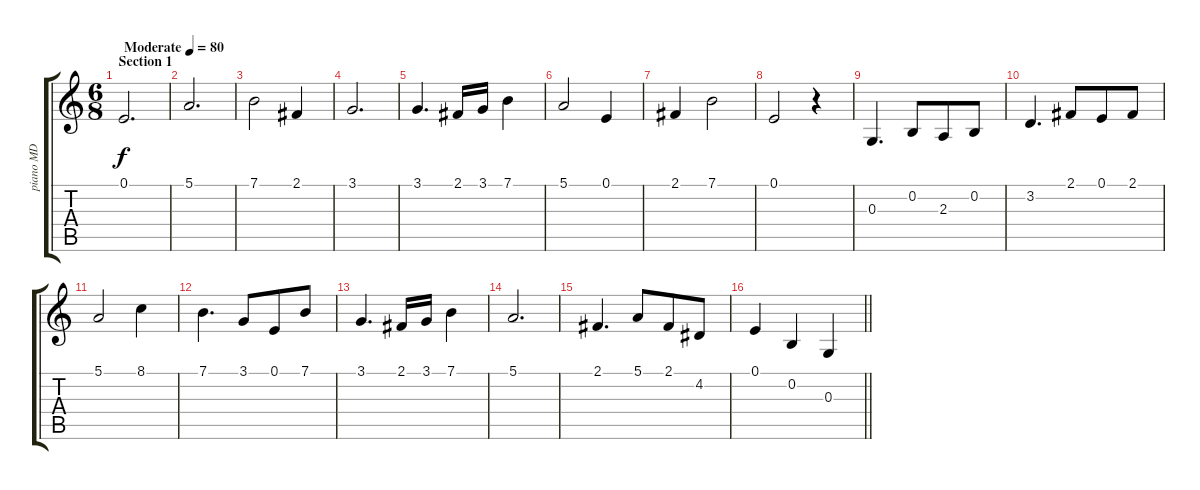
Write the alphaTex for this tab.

\track ("piano MD" "piano MD") {instrument acousticgrandpiano}
\staff {score tabs}
\tuning (E4 B3 G3 D3 A2 E2) {hide}
\ts (6 8)
\section ("" "Section 1")
\tempo (80 "Moderate")
\clef g2
\ks c
0.1.2{d dy f instrument acousticgrandpiano} |
5.1.2{d} |
7.1.2 2.1.4 |
3.1.2{d} |
3.1.4{d} 2.1.16 3.1.16 7.1.4 |
5.1.2 0.1.4 |
2.1.4 7.1.2 |
0.1.2 r.4 |
0.3.4{d} 0.2.8 2.3.8 0.2.8 |
3.2.4{d} 2.1.8 0.1.8 2.1.8 |
5.1.2 8.1.4 |
7.1.4{d} 3.1.8 0.1.8 7.1.8 |
3.1.4{d} 2.1.16 3.1.16 7.1.4 |
5.1.2{d} |
2.1.4{d} 5.1.8 2.1.8 4.2.8 |
\barLineRight lightlight
0.1.4 0.2.4 0.3.4
